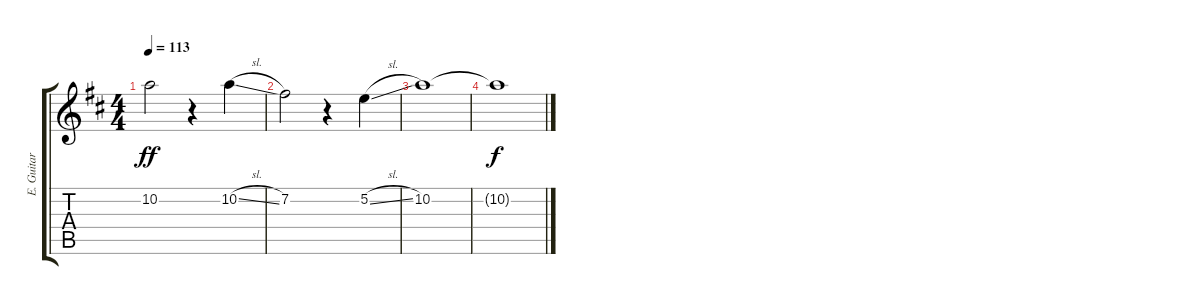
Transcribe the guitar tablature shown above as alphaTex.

\track ("E. Guitar II" "E. Guitar ") {instrument electricguitarjazz}
\staff {score tabs}
\tuning (E4 B3 G3 D3 A2 E2) {hide}
\ts (4 4)
\tempo 113
\clef g2
\ks d
10.2.2{dy ff} r.4 10.2{sl}.4 |
7.2.2 r.4 5.2{sl}.4 |
10.2.1 |
10.2{t}.1{dy f}
